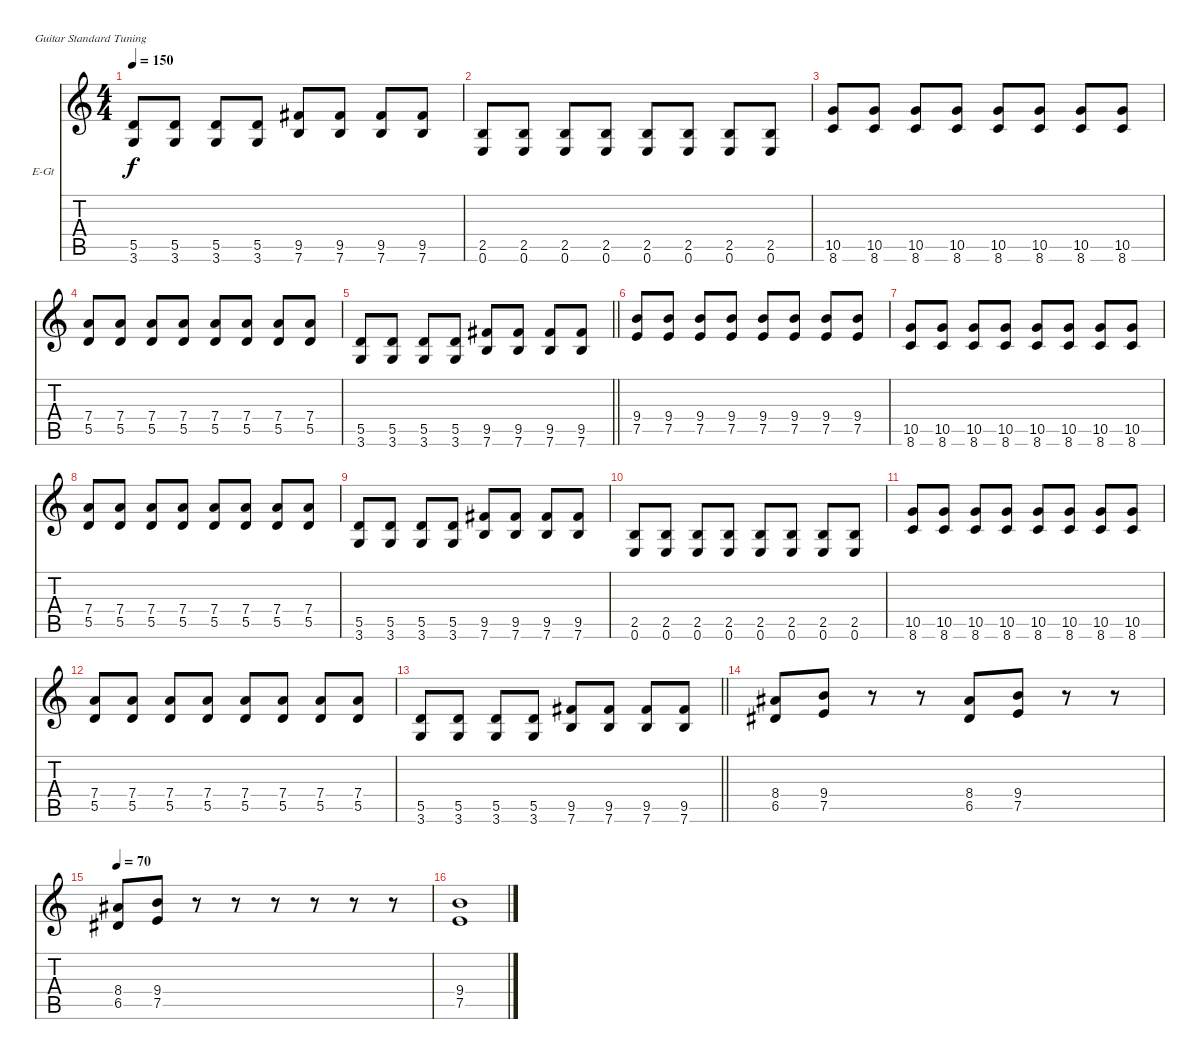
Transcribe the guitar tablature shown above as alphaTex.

\bracketExtendMode nobrackets
\firstSystemTrackNameOrientation horizontal
\otherSystemsTrackNameOrientation horizontal
\track ("ßêîâ" "E-Gt") {instrument overdrivenguitar}
\staff {score tabs}
\tuning (E4 B3 G3 D3 A2 E2)
\ts (4 4)
\tempo 150
\clef g2
\ks c
(5.5 3.6).8{dy f} (5.5 3.6).8 (5.5 3.6).8 (5.5 3.6).8 (9.5 7.6).8 (9.5 7.6).8 (9.5 7.6).8 (9.5 7.6).8 |
(2.5 0.6).8 (2.5 0.6).8 (2.5 0.6).8 (2.5 0.6).8 (2.5 0.6).8 (2.5 0.6).8 (2.5 0.6).8 (2.5 0.6).8 |
(10.5 8.6).8 (10.5 8.6).8 (10.5 8.6).8 (10.5 8.6).8 (10.5 8.6).8 (10.5 8.6).8 (10.5 8.6).8 (10.5 8.6).8 |
(7.4 5.5).8 (7.4 5.5).8 (7.4 5.5).8 (7.4 5.5).8 (7.4 5.5).8 (7.4 5.5).8 (7.4 5.5).8 (7.4 5.5).8 |
\barLineRight lightlight
(5.5 3.6).8 (5.5 3.6).8 (5.5 3.6).8 (5.5 3.6).8 (9.5 7.6).8 (9.5 7.6).8 (9.5 7.6).8 (9.5 7.6).8 |
(9.4 7.5).8 (9.4 7.5).8 (9.4 7.5).8 (9.4 7.5).8 (9.4 7.5).8 (9.4 7.5).8 (9.4 7.5).8 (9.4 7.5).8 |
(10.5 8.6).8 (10.5 8.6).8 (10.5 8.6).8 (10.5 8.6).8 (10.5 8.6).8 (10.5 8.6).8 (10.5 8.6).8 (10.5 8.6).8 |
(7.4 5.5).8 (7.4 5.5).8 (7.4 5.5).8 (7.4 5.5).8 (7.4 5.5).8 (7.4 5.5).8 (7.4 5.5).8 (7.4 5.5).8 |
(5.5 3.6).8 (5.5 3.6).8 (5.5 3.6).8 (5.5 3.6).8 (9.5 7.6).8 (9.5 7.6).8 (9.5 7.6).8 (9.5 7.6).8 |
(2.5 0.6).8 (2.5 0.6).8 (2.5 0.6).8 (2.5 0.6).8 (2.5 0.6).8 (2.5 0.6).8 (2.5 0.6).8 (2.5 0.6).8 |
(10.5 8.6).8 (10.5 8.6).8 (10.5 8.6).8 (10.5 8.6).8 (10.5 8.6).8 (10.5 8.6).8 (10.5 8.6).8 (10.5 8.6).8 |
(7.4 5.5).8 (7.4 5.5).8 (7.4 5.5).8 (7.4 5.5).8 (7.4 5.5).8 (7.4 5.5).8 (7.4 5.5).8 (7.4 5.5).8 |
\barLineRight lightlight
(5.5 3.6).8 (5.5 3.6).8 (5.5 3.6).8 (5.5 3.6).8 (9.5 7.6).8 (9.5 7.6).8 (9.5 7.6).8 (9.5 7.6).8 |
(8.4 6.5).8 (9.4 7.5).8 r.8 r.8 (8.4 6.5).8 (9.4 7.5).8 r.8 r.8 |
\tempo 70
(8.4 6.5).8 (9.4 7.5).8 r.8 r.8 r.8 r.8 r.8 r.8 |
(9.4 7.5).1
